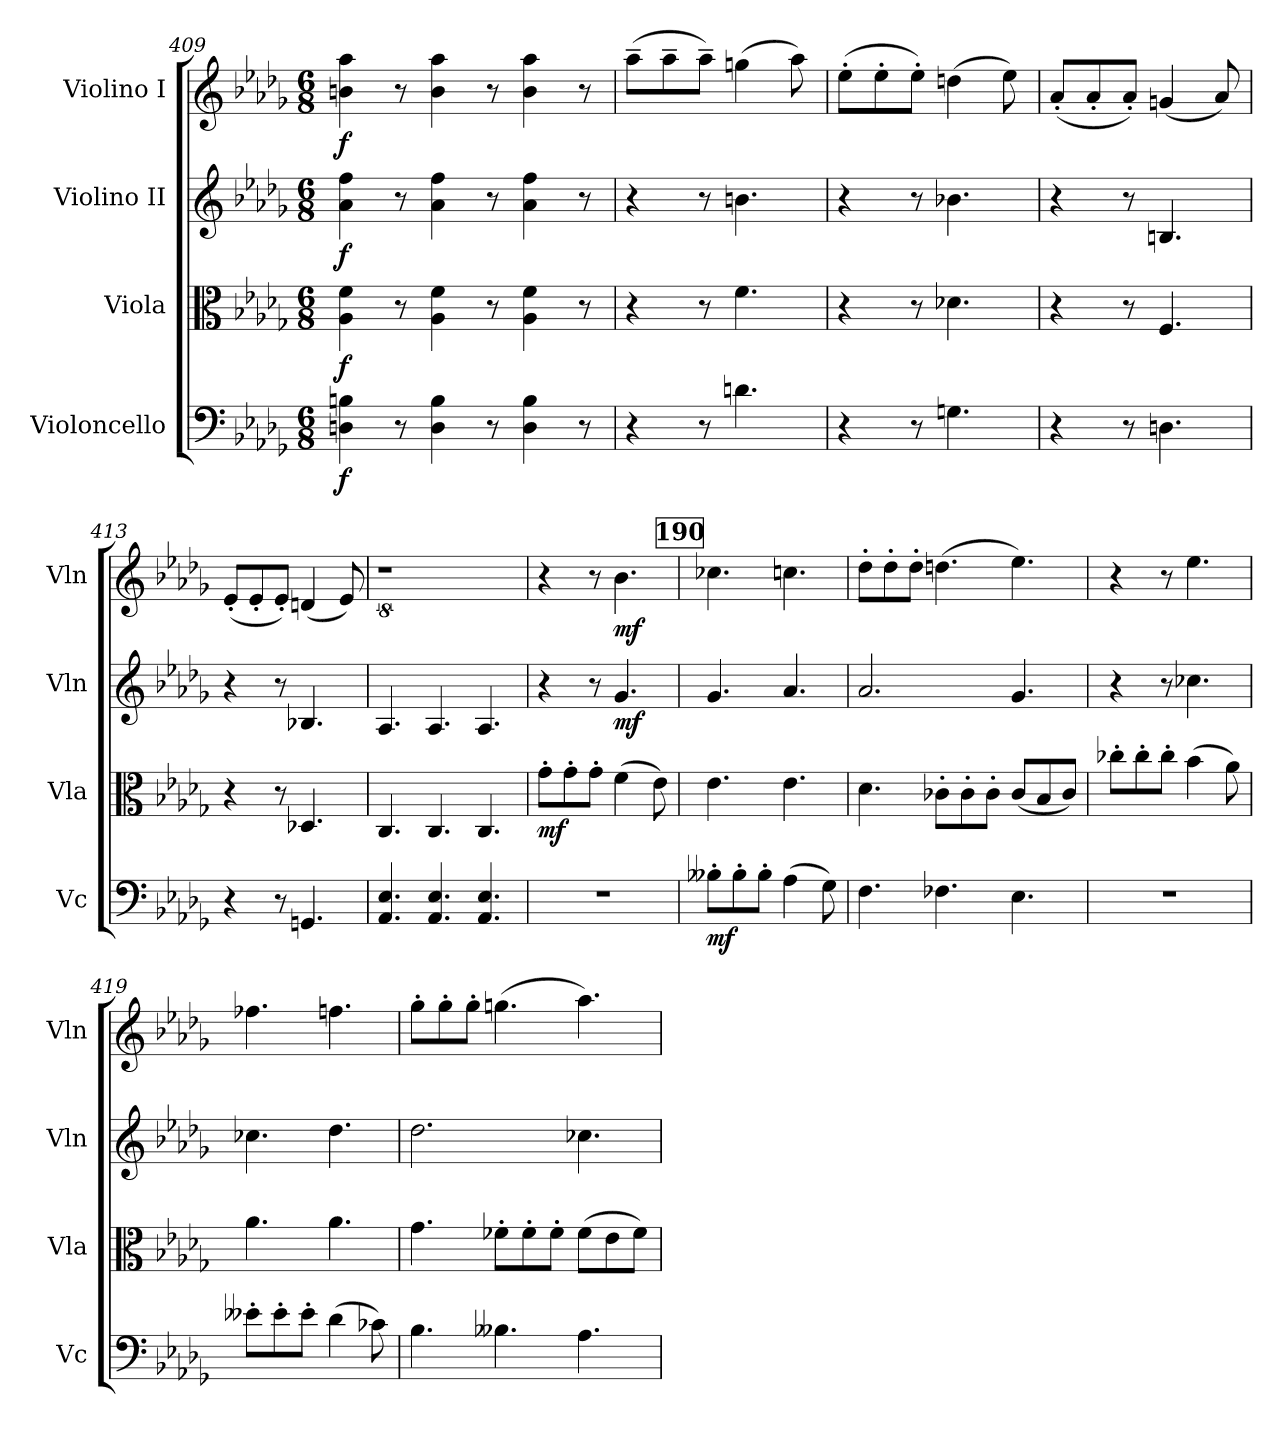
**kern	**dynam	**kern	**dynam	**kern	**dynam	**kern	**dynam
*part4	*part4	*part3	*part3	*part2	*part2	*part1	*part1
*staff4	*staff4	*staff3	*staff3	*staff2	*staff2	*staff1	*staff1
*I"Violoncello	*	*I"Viola	*	*I"Violino II	*	*I"Violino I	*
*I'Vc	*	*I'Vla	*	*I'Vln	*	*I'Vln	*
!!LO:LB:g=z
*clefF4	*	*clefC3	*	*clefG2	*	*clefG2	*
*k[b-e-a-d-g-]	*	*k[b-e-a-d-g-]	*	*k[b-e-a-d-g-]	*	*k[b-e-a-d-g-]	*
*M6/8	*	*M6/8	*	*M6/8	*	*M6/8	*
=409	=409	=409	=409	=409	=409	=409	=409
!	!LO:DY:b	!	!LO:DY:b	!	!LO:DY:b	!	!LO:DY:b
4Dn\ 4Bn\	f	4A-\ 4f\	f	4a-\ 4ff\	f	4bn\ 4aa-\	f
8r	.	8r	.	8r	.	8r	.
4D\ 4B\	.	4A-\ 4f\	.	4a-\ 4ff\	.	4b\ 4aa-\	.
8r	.	8r	.	8r	.	8r	.
4D\ 4B\	.	4A-\ 4f\	.	4a-\ 4ff\	.	4b\ 4aa-\	.
8r	.	8r	.	8r	.	8r	.
=410	=410	=410	=410	=410	=410	=410	=410
4r	.	4r	.	4r	.	(8aa-~\L	.
.	.	.	.	.	.	8aa-~\	.
8r	.	8r	.	8r	.	8aa-~\J)	.
4.dn\	.	4.f\	.	4.bn\	.	(4ggn\	.
.	.	.	.	.	.	8aa-\)	.
=411	=411	=411	=411	=411	=411	=411	=411
4r	.	4r	.	4r	.	(8ee-'\L	.
.	.	.	.	.	.	8ee-'\	.
8r	.	8r	.	8r	.	8ee-'\J)	.
4.Gn\	.	4.d-X\	.	4.b-X\	.	(4ddn\	.
.	.	.	.	.	.	8ee-\)	.
=412	=412	=412	=412	=412	=412	=412	=412
4r	.	4r	.	4r	.	(8a-'/L	.
.	.	.	.	.	.	8a-'/	.
8r	.	8r	.	8r	.	8a-'/J)	.
4.Dn\	.	4.F/	.	4.Bn/	.	(4gn/	.
.	.	.	.	.	.	8a-/)	.
=413	=413	=413	=413	=413	=413	=413	=413
4r	.	4r	.	4r	.	(8e-'/L	.
.	.	.	.	.	.	8e-'/	.
8r	.	8r	.	8r	.	8e-'/J)	.
4.GGn/	.	4.D-X/	.	4.B-X/	.	(4dn/	.
.	.	.	.	.	.	8e-/)	.
=414	=414	=414	=414	=414	=414	=414	=414
4.AA-/ 4.E-/	.	4.C/	.	4.A-/	.	8%9r	.
4.AA-/ 4.E-/	.	4.C/	.	4.A-/	.	.	.
4.AA-/ 4.E-/	.	4.C/	.	4.A-/	.	.	.
=415	=415	=415	=415	=415	=415	=415	=415
!	!	!	!LO:DY:b	!	!	!	!
2.r	.	8g-'\L	mf	4r	.	4r	.
.	.	8g-'\	.	.	.	.	.
.	.	8g-'\J	.	8r	.	8r	.
!	!	!	!	!	!LO:DY:b	!	!LO:DY:b
.	.	(4f\	.	4.g-/	mf	4.b-\	mf
.	.	8e-\)	.	.	.	.	.
!!LO:REH:place=s1:a:B:fs=14:t=190
=416	=416	=416	=416	=416	=416	=416	=416
!	!LO:DY:b	!	!	!	!	!	!
8B--X'\L	mf	4.e-\	.	4.g-/	.	4.cc-X\	.
8B--'\	.	.	.	.	.	.	.
8B--'\J	.	.	.	.	.	.	.
(4A-\	.	4.e-\	.	4.a-/	.	4.ccn\	.
8G-\)	.	.	.	.	.	.	.
!!LO:PB:g=z
=417	=417	=417	=417	=417	=417	=417	=417
4.F\	.	4.d-\	.	2.a-/	.	8dd-'\L	.
.	.	.	.	.	.	8dd-'\	.
.	.	.	.	.	.	8dd-'\J	.
4.F-X\	.	8c-X'\L	.	.	.	(4.ddn\	.
.	.	8c-'\	.	.	.	.	.
.	.	8c-'\J	.	.	.	.	.
4.E-\	.	(8c-/L	.	4.g-/	.	4.ee-\)	.
.	.	8B-/	.	.	.	.	.
.	.	8c-/J)	.	.	.	.	.
=418	=418	=418	=418	=418	=418	=418	=418
2.r	.	8cc-X'\L	.	4r	.	4r	.
.	.	8cc-'\	.	.	.	.	.
.	.	8cc-'\J	.	8r	.	8r	.
.	.	(4b-\	.	4.cc-X\	.	4.ee-\	.
.	.	8a-\)	.	.	.	.	.
=419	=419	=419	=419	=419	=419	=419	=419
8e--X'\L	.	4.a-\	.	4.cc-X\	.	4.ff-X\	.
8e--'\	.	.	.	.	.	.	.
8e--'\J	.	.	.	.	.	.	.
(4d-\	.	4.a-\	.	4.dd-\	.	4.ffn\	.
8c-X\)	.	.	.	.	.	.	.
=420	=420	=420	=420	=420	=420	=420	=420
4.B-\	.	4.g-\	.	2.dd-\	.	8gg-'\L	.
.	.	.	.	.	.	8gg-'\	.
.	.	.	.	.	.	8gg-'\J	.
4.B--X\	.	8f-X'\L	.	.	.	(4.ggn\	.
.	.	8f-'\	.	.	.	.	.
.	.	8f-'\J	.	.	.	.	.
4.A-\	.	(8f-\L	.	4.cc-X\	.	4.aa-\)	.
.	.	8e-\	.	.	.	.	.
.	.	8f-\J)	.	.	.	.	.
=	=	=	=	=	=	=	=
*-	*-	*-	*-	*-	*-	*-	*-
